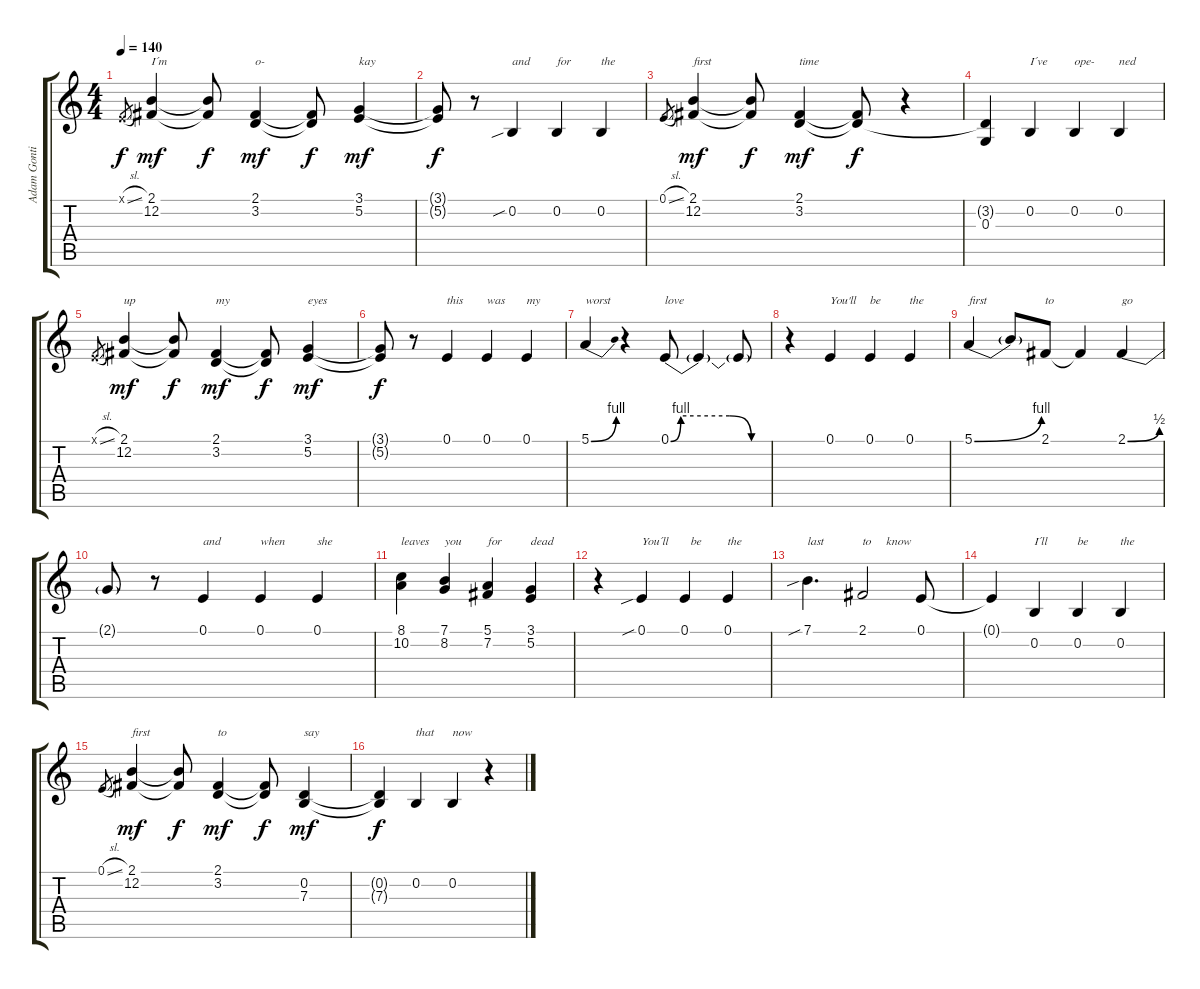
\track ("Adam Gontier Voice" "Adam Gonti") {instrument flute}
\staff {score tabs}
\tuning (E4 B3 G3 D3 A2 E2) {hide}
\ts (4 4)
\tempo 140
\clef g2
\ks c
0.1{sl x}.8{gr dy f} (2.1 12.2).4{txt "I´m" dy mf} (2.1{t} 12.2{t}).8{dy f} (2.1 3.2).4{txt "o-" dy mf} (2.1{t} 3.2{t}).8{dy f} (3.1 5.2).4{txt "kay" dy mf} |
(3.1{t} 5.2{t}).8{dy f} r.8 0.2{sib}.4{txt "and"} 0.2.4{txt "for"} 0.2.4{txt "the"} |
0.1{sl}.8{gr} (2.1 12.2).4{txt "first" dy mf} (2.1{t} 12.2{t}).8{dy f} (2.1 3.2).4{txt "time" dy mf} (2.1{t} 3.2{t}).8{dy f} r.4 |
(3.2{t} 0.3).4 0.2.4{txt "I´ve"} 0.2.4{txt "ope-"} 0.2.4{txt "ned"} |
0.1{sl x}.8{gr} (2.1 12.2).4{txt "up" dy mf} (2.1{t} 12.2{t}).8{dy f} (2.1 3.2).4{txt "my" dy mf} (2.1{t} 3.2{t}).8{dy f} (3.1 5.2).4{txt "eyes" dy mf} |
(3.1{t} 5.2{t}).8{dy f} r.8 0.1.4{txt "this"} 0.1.4{txt "was"} 0.1.4{txt "my"} |
5.1{be (bend 0 0 60 4)}.4{txt "worst"} r.4 0.1{be (custom 0 0 6 4 35 4 48 0 60 0)}.8{txt "love"} 0.1{t}.4 0.1{t}.8 |
r.4 0.1.4{txt "You'll"} 0.1.4{txt "be"} 0.1.4{txt "the"} |
5.1{be (bend 0 0 60 4)}.4{txt "first"} 5.1{t}.8 2.1.8{txt "to"} 2.1{t}.4 2.1{be (bend 0 0 60 2)}.4{txt "go"} |
2.1{t}.8 r.8 0.1.4{txt "and"} 0.1.4{txt "when"} 0.1.4{txt "she"} |
(8.1 10.2).4{txt "leaves"} (7.1 8.2).4{txt "you"} (5.1 7.2).4{txt "for"} (3.1 5.2).4{txt "dead"} |
r.4 0.1{sib}.4{txt "You´ll"} 0.1.4{txt "  be"} 0.1.4{txt "the"} |
7.1{sib}.4{d txt "last"} 2.1.2{txt "to     know"} 0.1.8 |
0.1{t}.4 0.2.4{txt "I´ll"} 0.2.4{txt "be"} 0.2.4{txt "the"} |
0.1{sl}.8{gr} (2.1 12.2).4{txt "first" dy mf} (2.1{t} 12.2{t}).8{dy f} (2.1 3.2).4{txt "to" dy mf} (2.1{t} 3.2{t}).8{dy f} (0.2 7.3).4{txt "say" dy mf} |
(0.2{t} 7.3{t}).4{dy f} 0.2.4{txt "that"} 0.2.4{txt "now"} r.4
